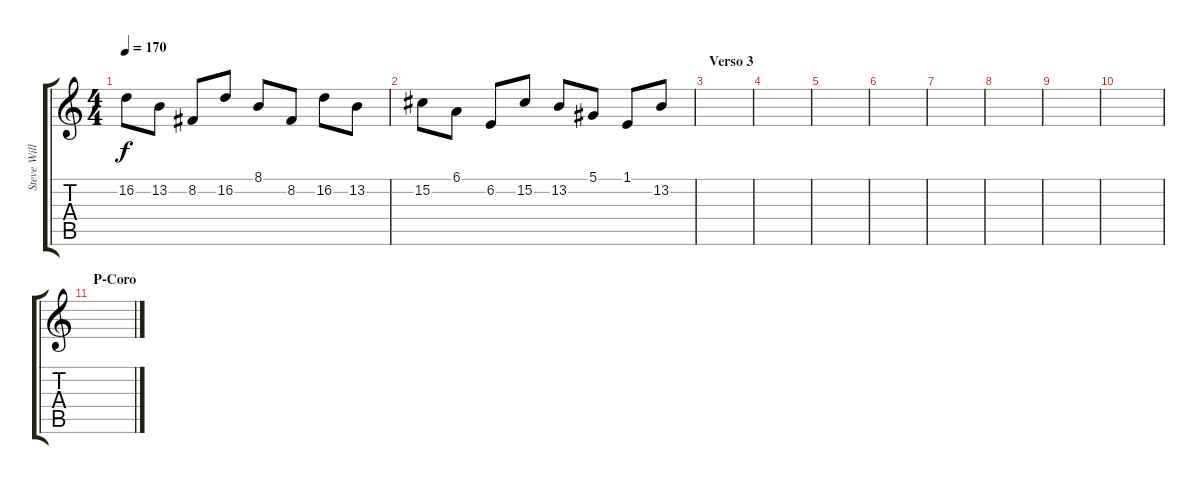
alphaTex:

\track ("Steve Williams Solos" "Steve Will") {instrument lead2sawtooth}
\staff {score tabs}
\tuning (Eb4 Bb3 Gb3 Db3 Ab2 Eb2) {hide}
\ts (4 4)
\tempo 170
\clef g2
\ks c
16.2.8{dy f} 13.2.8 8.2.8 16.2.8 8.1.8 8.2.8 16.2.8 13.2.8 |
15.2.8 6.1.8 6.2.8 15.2.8 13.2.8 5.1.8 1.1.8 13.2.8 |
\section ("" "Verso 3")
|
|
|
|
|
|
|
|
\section ("" "P-Coro")
